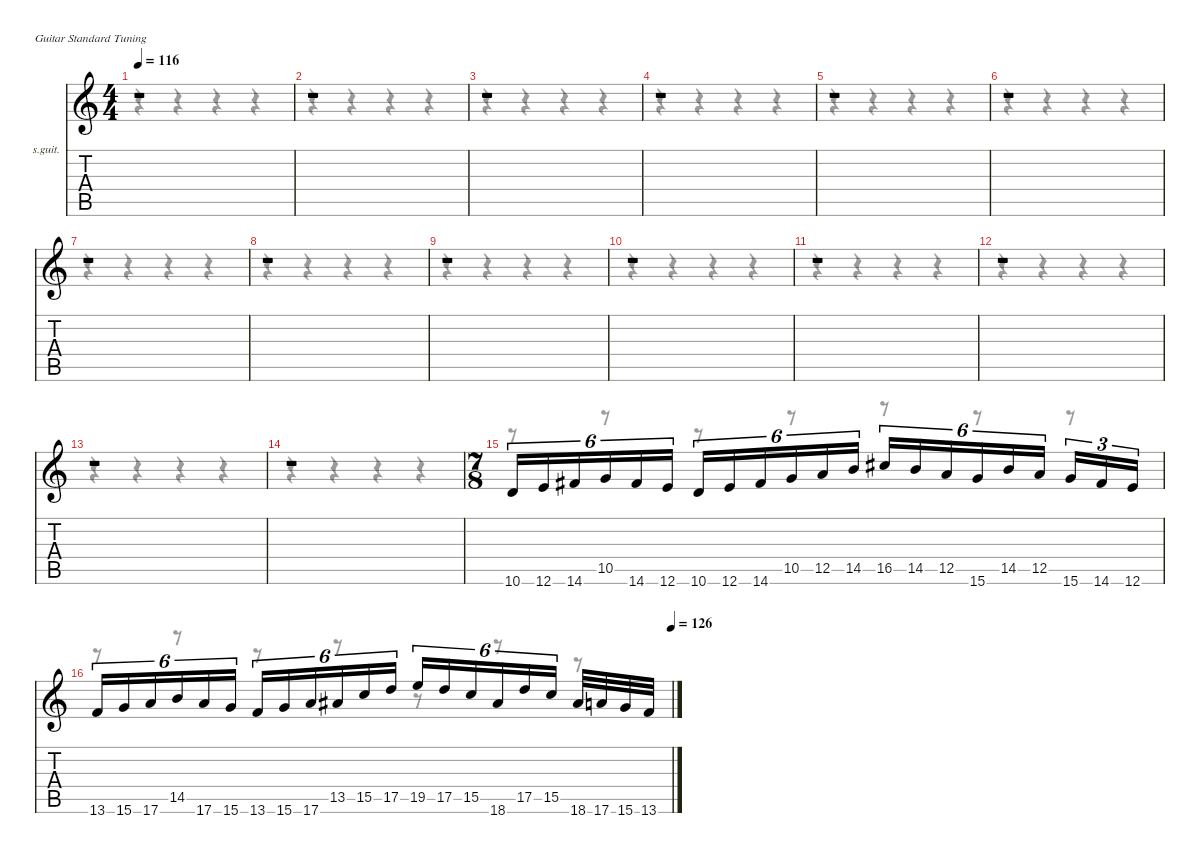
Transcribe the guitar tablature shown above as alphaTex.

\defaultSystemsLayout 4
\hideDynamics
\bracketExtendMode nobrackets
\firstSystemTrackNameOrientation horizontal
\otherSystemsTrackNameOrientation horizontal
\chordDiagramsInScore
\track ("Guitar 2" "s.guit.") {instrument acousticguitarsteel}
\staff {score tabs}
\tuning (E4 B3 G3 D3 A2 E2)
\voice
\ts (4 4)
\tempo 116
\clef g2
\ks c
r.1{dy f beam Up} |
r.1{beam Up} |
r.1{beam Up} |
r.1{beam Up} |
r.1{beam Up} |
r.1{beam Up} |
r.1{beam Up} |
r.1{beam Up} |
r.1{beam Up} |
r.1{beam Up} |
r.1{beam Up} |
r.1{beam Up} |
r.1{beam Up} |
r.1{beam Up} |
\ts (7 8)
\beaming (8 4 1 1 1)
10.6.16{tu (6 4) beam Up} 12.6.16{tu (6 4) beam Up} 14.6{acc #}.16{tu (6 4) beam Up} 10.5.16{tu (6 4) beam Up} 14.6{acc #}.16{tu (6 4) beam Up} 12.6.16{tu (6 4) beam Up} 10.6.16{tu (6 4) beam Up} 12.6.16{tu (6 4) beam Up} 14.6{acc #}.16{tu (6 4) beam Up} 10.5.16{tu (6 4) beam Up} 12.5.16{tu (6 4) beam Up} 14.5.16{tu (6 4) beam Up} 16.5{acc #}.16{tu (6 4) beam Up} 14.5.16{tu (6 4) beam Up} 12.5.16{tu (6 4) beam Up} 15.6.16{tu (6 4) beam Up} 14.5.16{tu (6 4) beam Up} 12.5.16{tu (6 4) beam Up} 15.6.16{tu (3 2) beam Up} 14.6{acc #}.16{tu (3 2) beam Up} 12.6.16{tu (3 2) beam Up} |
\tempo (126 1)
13.6.16{tu (6 4) beam Up} 15.6.16{tu (6 4) beam Up} 17.6.16{tu (6 4) beam Up} 14.5.16{tu (6 4) beam Up} 17.6.16{tu (6 4) beam Up} 15.6.16{tu (6 4) beam Up} 13.6.16{tu (6 4) beam Up} 15.6.16{tu (6 4) beam Up} 17.6.16{tu (6 4) beam Up} 13.5{acc #}.16{tu (6 4) beam Up} 15.5.16{tu (6 4) beam Up} 17.5.16{tu (6 4) beam Up} 19.5.16{tu (6 4) beam Up} 17.5.16{tu (6 4) beam Up} 15.5.16{tu (6 4) beam Up} 18.6{acc #}.16{tu (6 4) beam Up} 17.5.16{tu (6 4) beam Up} 15.5.16{tu (6 4) beam Up} 18.6{acc #}.32{beam Up} 17.6.32{beam Up} 15.6.32{beam Up} 13.6.32{beam Up}
\voice
\clef g2
\ottava regular
\simile none
\ks c
r.4{dy mf beam Down} r.4{beam Down} r.4{beam Down} r.4{beam Down} |
r.4{beam Down} r.4{beam Down} r.4{beam Down} r.4{beam Down} |
r.4{beam Down} r.4{beam Down} r.4{beam Down} r.4{beam Down} |
r.4{beam Down} r.4{beam Down} r.4{beam Down} r.4{beam Down} |
r.4{beam Down} r.4{beam Down} r.4{beam Down} r.4{beam Down} |
r.4{beam Down} r.4{beam Down} r.4{beam Down} r.4{beam Down} |
r.4{beam Down} r.4{beam Down} r.4{beam Down} r.4{beam Down} |
r.4{beam Down} r.4{beam Down} r.4{beam Down} r.4{beam Down} |
r.4{beam Down} r.4{beam Down} r.4{beam Down} r.4{beam Down} |
r.4{beam Down} r.4{beam Down} r.4{beam Down} r.4{beam Down} |
r.4{beam Down} r.4{beam Down} r.4{beam Down} r.4{beam Down} |
r.4{beam Down} r.4{beam Down} r.4{beam Down} r.4{beam Down} |
r.4{beam Down} r.4{beam Down} r.4{beam Down} r.4{beam Down} |
r.4{beam Down} r.4{beam Down} r.4{beam Down} r.4{beam Down} |
r.8{beam Down} r.8{beam Down} r.8{beam Down} r.8{beam Down} r.8{beam Down} r.8{beam Down} r.8{beam Down} |
r.8{beam Down} r.8{beam Down} r.8{beam Down} r.8{beam Down} r.8{beam Down} r.8{beam Down} r.8{beam Down}
